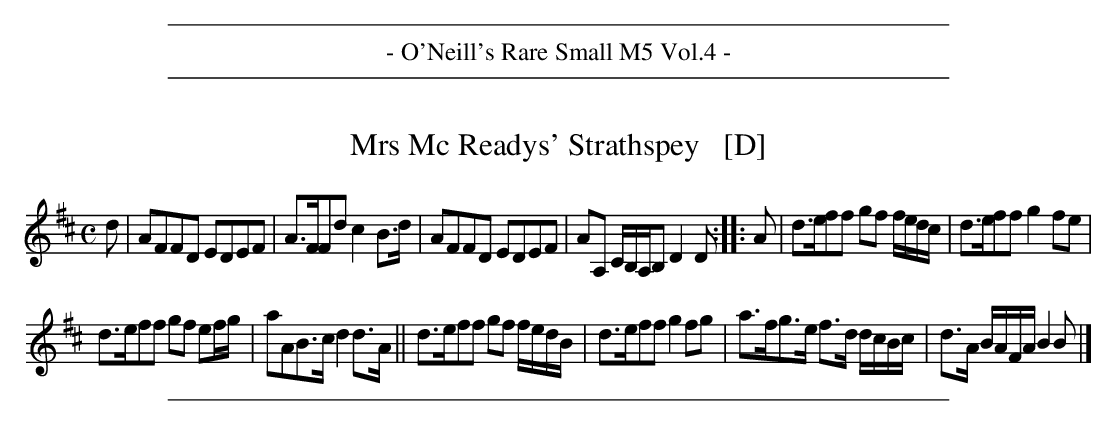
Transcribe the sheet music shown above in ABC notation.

X:1
T: Mrs Mc Readys' Strathspey   [D]
M: C
L: 1/8
K: D
d |\
AFFD EDEF | A>FFd c2B>d |\
AFFD EDEF | AA, C/B,/A,/B, D2D :: A |\
d>eff gf f/e/d/c/ | d>eff g2fe |
d>eff gf ef/g/ | aAB>c d2d>A ||\
d>eff gf f/e/d/B/ | d>eff g2 fg |\
a>fg>e f>d d/c/B/c/ | d>A B/A/F/A/ B2B |]
